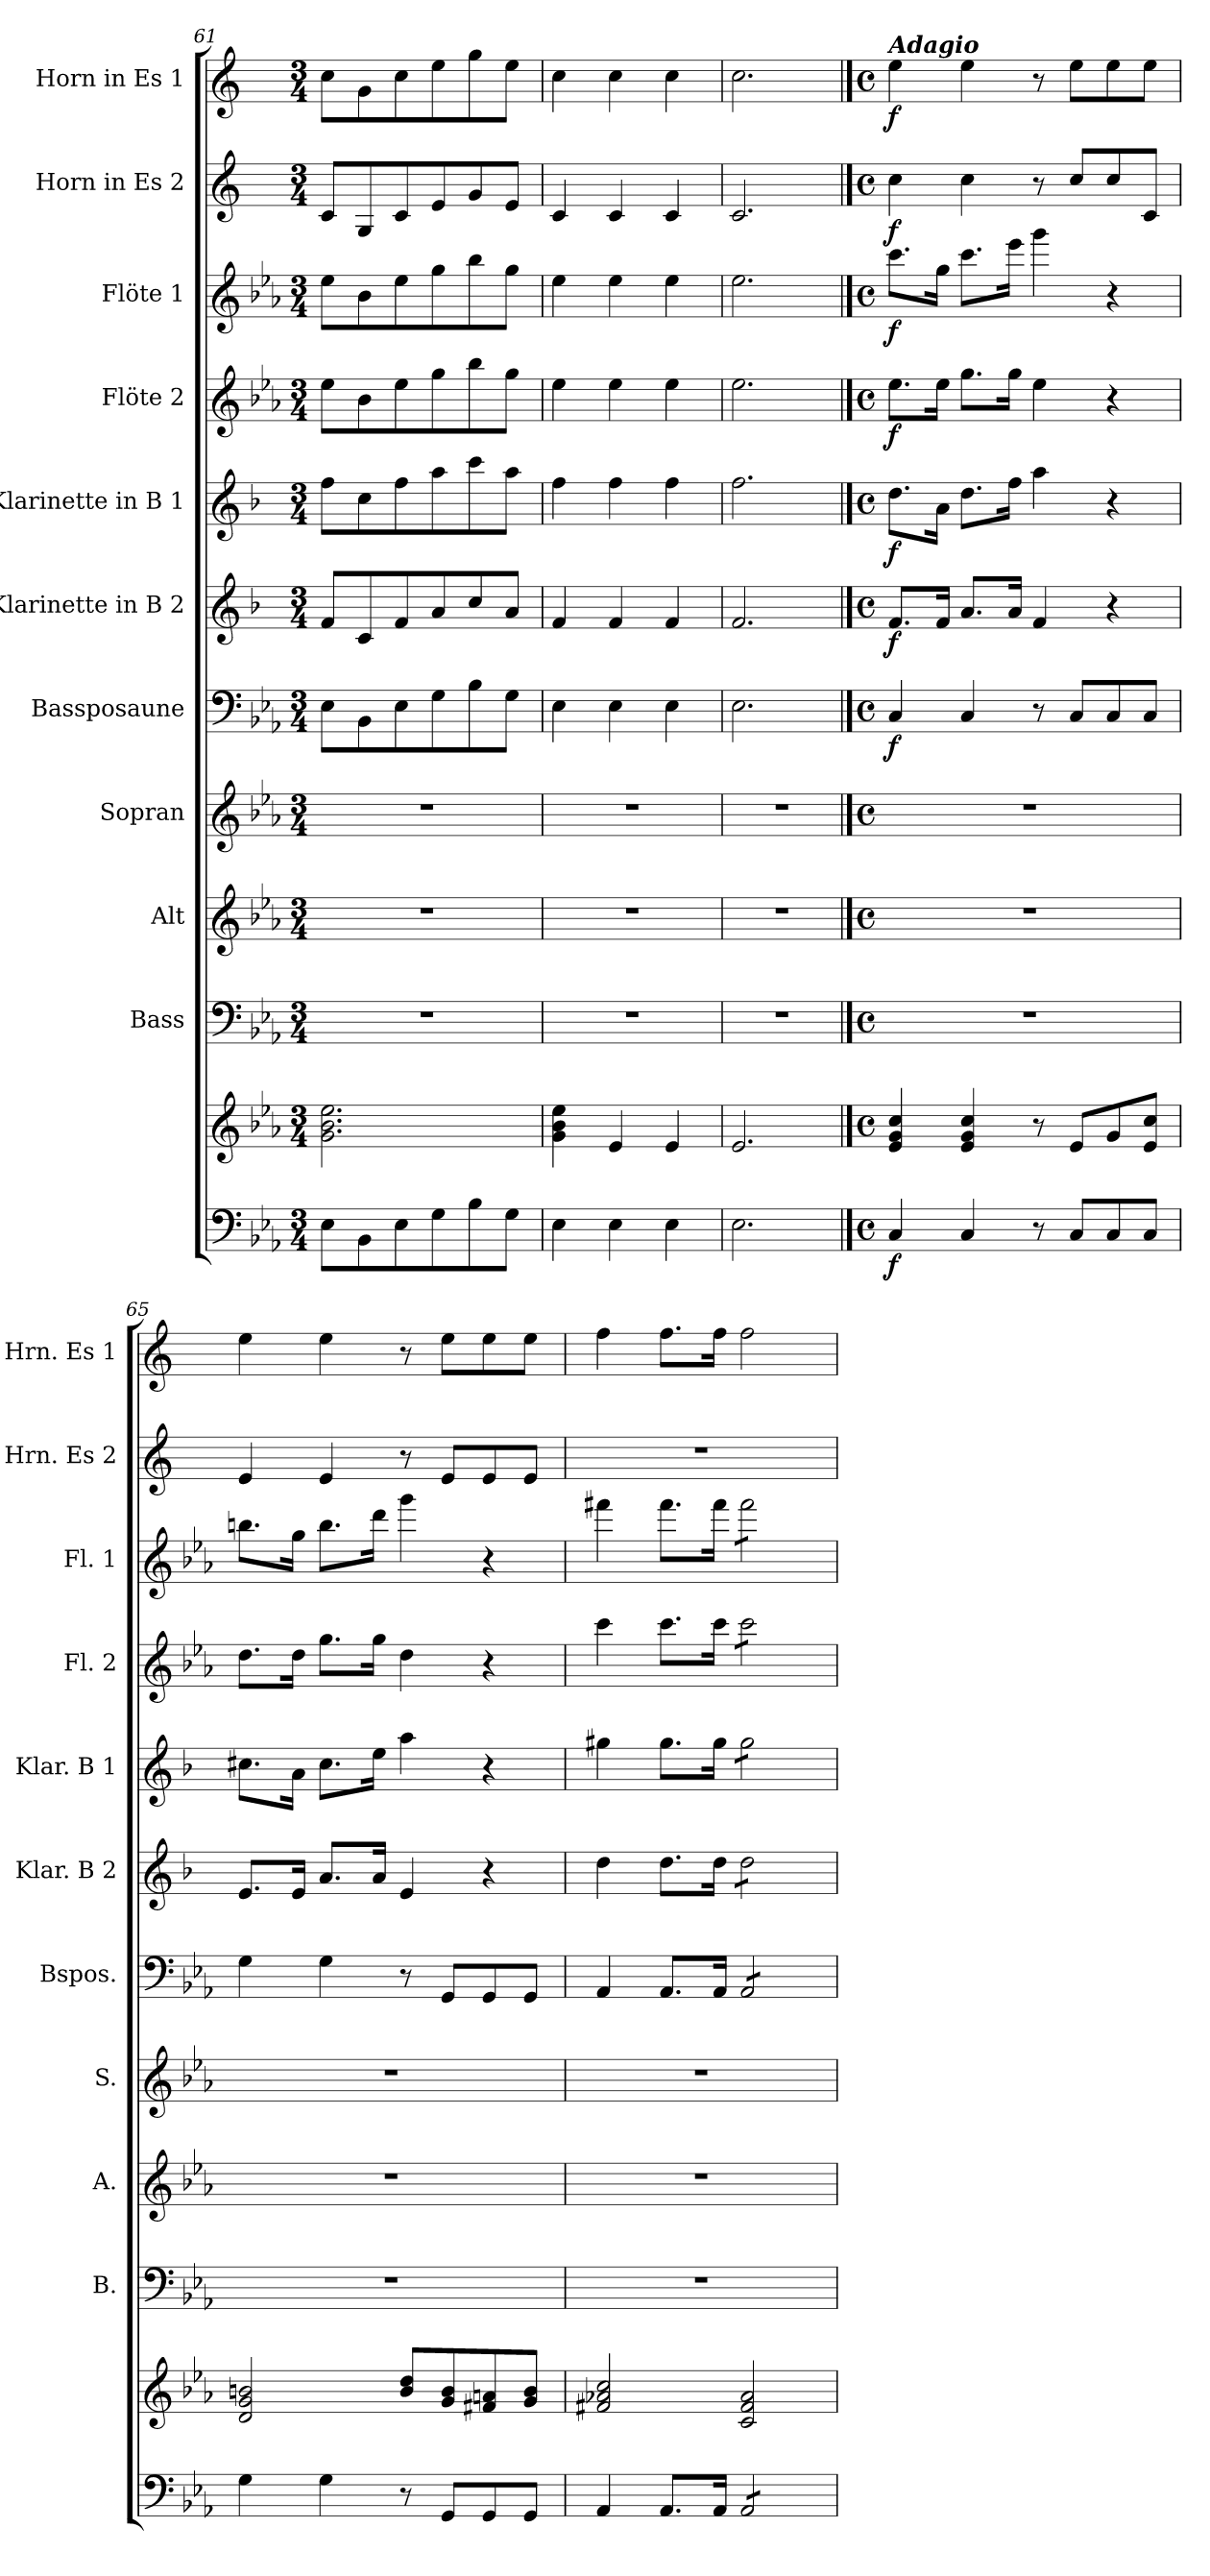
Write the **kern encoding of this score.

**kern	**kern	**dynam	**kern	**kern	**kern	**kern	**dynam	**kern	**dynam	**kern	**dynam	**kern	**dynam	**kern	**dynam	**kern	**dynam	**kern	**dynam
*part11	*part11	*part11	*part10	*part9	*part8	*part7	*part7	*part6	*part6	*part5	*part5	*part4	*part4	*part3	*part3	*part2	*part2	*part1	*part1
*staff12	*staff11	*staff11/12	*staff10	*staff9	*staff8	*staff7	*staff7	*staff6	*staff6	*staff5	*staff5	*staff4	*staff4	*staff3	*staff3	*staff2	*staff2	*staff1	*staff1
*	*	*	*I"Bass	*I"Alt	*I"Sopran	*I"Bassposaune	*	*I"Klarinette in B 2	*	*I"Klarinette in B 1	*	*I"Flöte 2	*	*I"Flöte 1	*	*I"Horn in Es 2	*	*I"Horn in Es 1	*
*	*	*	*I'B.	*I'A.	*I'S.	*I'Bspos.	*	*I'Klar. B 2	*	*I'Klar. B 1	*	*I'Fl. 2	*	*I'Fl. 1	*	*I'Hrn. Es 2	*	*I'Hrn. Es 1	*
*clefF4	*clefG2	*	*clefF4	*clefG2	*clefG2	*clefF4	*	*clefG2	*	*clefG2	*	*clefG2	*	*clefG2	*	*clefG2	*	*clefG2	*
*	*	*	*	*	*	*	*	*ITrd1c2	*	*ITrd1c2	*	*	*	*	*	*ITrd5c9	*	*ITrd5c9	*
*k[b-e-a-]	*k[b-e-a-]	*	*k[b-e-a-]	*k[b-e-a-]	*k[b-e-a-]	*k[b-e-a-]	*	*k[b-e-a-]	*	*k[b-e-a-]	*	*k[b-e-a-]	*	*k[b-e-a-]	*	*k[b-e-a-]	*	*k[b-e-a-]	*
*E-:	*E-:	*	*E-:	*E-:	*E-:	*E-:	*	*E-:	*	*E-:	*	*E-:	*	*E-:	*	*E-:	*	*E-:	*
*M3/4	*M3/4	*	*M3/4	*M3/4	*M3/4	*M3/4	*	*M3/4	*	*M3/4	*	*M3/4	*	*M3/4	*	*M3/4	*	*M3/4	*
=61	=61	=61	=61	=61	=61	=61	=61	=61	=61	=61	=61	=61	=61	=61	=61	=61	=61	=61	=61
8E-\L	2.g\ 2.b-\ 2.ee-\	.	2.r	2.r	2.r	8E-\L	.	8e-/L	.	8ee-\L	.	8ee-\L	.	8ee-\L	.	8E-/L	.	8e-\L	.
8BB-\	.	.	.	.	.	8BB-\	.	8B-/	.	8b-\	.	8b-\	.	8b-\	.	8BB-/	.	8B-\	.
8E-\	.	.	.	.	.	8E-\	.	8e-/	.	8ee-\	.	8ee-\	.	8ee-\	.	8E-/	.	8e-\	.
8G\	.	.	.	.	.	8G\	.	8g/	.	8gg\	.	8gg\	.	8gg\	.	8G/	.	8g\	.
8B-\	.	.	.	.	.	8B-\	.	8b-/	.	8bb-\	.	8bb-\	.	8bb-\	.	8B-/	.	8b-\	.
8G\J	.	.	.	.	.	8G\J	.	8g/J	.	8gg\J	.	8gg\J	.	8gg\J	.	8G/J	.	8g\J	.
=62	=62	=62	=62	=62	=62	=62	=62	=62	=62	=62	=62	=62	=62	=62	=62	=62	=62	=62	=62
4E-\	4g\ 4b-\ 4ee-\	.	2.r	2.r	2.r	4E-\	.	4e-/	.	4ee-\	.	4ee-\	.	4ee-\	.	4E-/	.	4e-\	.
4E-\	4e-/	.	.	.	.	4E-\	.	4e-/	.	4ee-\	.	4ee-\	.	4ee-\	.	4E-/	.	4e-\	.
4E-\	4e-/	.	.	.	.	4E-\	.	4e-/	.	4ee-\	.	4ee-\	.	4ee-\	.	4E-/	.	4e-\	.
=63	=63	=63	=63	=63	=63	=63	=63	=63	=63	=63	=63	=63	=63	=63	=63	=63	=63	=63	=63
2.E-\	2.e-/	.	2.r	2.r	2.r	2.E-\	.	2.e-/	.	2.ee-\	.	2.ee-\	.	2.ee-\	.	2.E-/	.	2.e-\	.
!!LO:PB:g=z
==64	==64	==64	==64	==64	==64	==64	==64	==64	==64	==64	==64	==64	==64	==64	==64	==64	==64	==64	==64
*M4/4	*M4/4	*	*M4/4	*M4/4	*M4/4	*M4/4	*	*M4/4	*	*M4/4	*	*M4/4	*	*M4/4	*	*M4/4	*	*M4/4	*
*met(c)	*met(c)	*	*met(c)	*met(c)	*met(c)	*met(c)	*	*met(c)	*	*met(c)	*	*met(c)	*	*met(c)	*	*met(c)	*	*met(c)	*
!	!	!	!	!	!	!	!	!	!	!	!	!	!	!	!	!	!	!LO:TX:a:Bi:t=Adagio	!
!	!	!LO:DY:b=2	!	!	!	!	!LO:DY:b	!	!LO:DY:b	!	!LO:DY:b	!	!LO:DY:b	!	!LO:DY:b	!	!LO:DY:b	!	!LO:DY:b
4C/	4e-/ 4g/ 4cc/	f	1r	1r	1r	4C/	f	8.e-/L	f	8.cc\L	f	8.ee-\L	f	8.ccc\L	f	4e-\	f	4g\	f
.	.	.	.	.	.	.	.	16e-/Jk	.	16g\Jk	.	16ee-\Jk	.	16gg\Jk	.	.	.	.	.
4C/	4e-/ 4g/ 4cc/	.	.	.	.	4C/	.	8.g/L	.	8.cc\L	.	8.gg\L	.	8.ccc\L	.	4e-\	.	4g\	.
.	.	.	.	.	.	.	.	16g/Jk	.	16ee-\Jk	.	16gg\Jk	.	16eee-\Jk	.	.	.	.	.
8r	8r	.	.	.	.	8r	.	4e-/	.	4gg\	.	4ee-\	.	4ggg\	.	8r	.	8r	.
8C/L	8e-/L	.	.	.	.	8C/L	.	.	.	.	.	.	.	.	.	8e-/L	.	8g\L	.
8C/	8g/	.	.	.	.	8C/	.	4r	.	4r	.	4r	.	4r	.	8e-/	.	8g\	.
8C/J	8e-/ 8cc/J	.	.	.	.	8C/J	.	.	.	.	.	.	.	.	.	8E-/J	.	8g\J	.
=65	=65	=65	=65	=65	=65	=65	=65	=65	=65	=65	=65	=65	=65	=65	=65	=65	=65	=65	=65
4G\	2d/ 2g/ 2bn/	.	1r	1r	1r	4G\	.	8.d/L	.	8.bn\L	.	8.dd\L	.	8.bbn\L	.	4G/	.	4g\	.
.	.	.	.	.	.	.	.	16d/Jk	.	16g\Jk	.	16dd\Jk	.	16gg\Jk	.	.	.	.	.
4G\	.	.	.	.	.	4G\	.	8.g/L	.	8.b\L	.	8.gg\L	.	8.bb\L	.	4G/	.	4g\	.
.	.	.	.	.	.	.	.	16g/Jk	.	16dd\Jk	.	16gg\Jk	.	16ddd\Jk	.	.	.	.	.
8r	8b/ 8dd/L	.	.	.	.	8r	.	4d/	.	4gg\	.	4dd\	.	4ggg\	.	8r	.	8r	.
8GG/L	8g/ 8b/	.	.	.	.	8GG/L	.	.	.	.	.	.	.	.	.	8G/L	.	8g\L	.
8GG/	8f#X/ 8an/	.	.	.	.	8GG/	.	4r	.	4r	.	4r	.	4r	.	8G/	.	8g\	.
8GG/J	8g/ 8b/J	.	.	.	.	8GG/J	.	.	.	.	.	.	.	.	.	8G/J	.	8g\J	.
=66	=66	=66	=66	=66	=66	=66	=66	=66	=66	=66	=66	=66	=66	=66	=66	=66	=66	=66	=66
4AA-/	2f#X/ 2a-X/ 2cc/	.	1r	1r	1r	4AA-/	.	4cc\	.	4ff#X\	.	4ccc\	.	4fff#X\	.	1r	.	4a-\	.
8.AA-/L	.	.	.	.	.	8.AA-/L	.	8.cc\L	.	8.ff#\L	.	8.ccc\L	.	8.fff#\L	.	.	.	8.a-\L	.
16AA-/Jk	.	.	.	.	.	16AA-/Jk	.	16cc\Jk	.	16ff#\Jk	.	16ccc\Jk	.	16fff#\Jk	.	.	.	16a-\Jk	.
*tremolo	*	*	*	*	*	*	*	*	*	*	*	*	*	*	*	*	*	*	*
*	*	*	*	*	*	*tremolo	*	*	*	*	*	*	*	*	*	*	*	*	*
*	*	*	*	*	*	*	*	*tremolo	*	*	*	*	*	*	*	*	*	*	*
*	*	*	*	*	*	*	*	*	*	*tremolo	*	*	*	*	*	*	*	*	*
*	*	*	*	*	*	*	*	*	*	*	*	*tremolo	*	*	*	*	*	*	*
*	*	*	*	*	*	*	*	*	*	*	*	*	*	*tremolo	*	*	*	*	*
8AA-/L	2c/ 2f#/ 2a-/	.	.	.	.	8AA-/L	.	8cc\L	.	8ff#\L	.	8ccc\L	.	8fff#\L	.	.	.	2a-\	.
8AA-/	.	.	.	.	.	8AA-/	.	8cc\	.	8ff#\	.	8ccc\	.	8fff#\	.	.	.	.	.
8AA-/	.	.	.	.	.	8AA-/	.	8cc\	.	8ff#\	.	8ccc\	.	8fff#\	.	.	.	.	.
8AA-/J	.	.	.	.	.	8AA-/J	.	8cc\J	.	8ff#\J	.	8ccc\J	.	8fff#\J	.	.	.	.	.
*	*	*	*	*	*	*	*	*	*	*	*	*	*	*Xtremolo	*	*	*	*	*
*	*	*	*	*	*	*	*	*	*	*	*	*Xtremolo	*	*	*	*	*	*	*
*	*	*	*	*	*	*	*	*	*	*Xtremolo	*	*	*	*	*	*	*	*	*
*	*	*	*	*	*	*	*	*Xtremolo	*	*	*	*	*	*	*	*	*	*	*
*	*	*	*	*	*	*Xtremolo	*	*	*	*	*	*	*	*	*	*	*	*	*
*Xtremolo	*	*	*	*	*	*	*	*	*	*	*	*	*	*	*	*	*	*	*
=	=	=	=	=	=	=	=	=	=	=	=	=	=	=	=	=	=	=	=
*-	*-	*-	*-	*-	*-	*-	*-	*-	*-	*-	*-	*-	*-	*-	*-	*-	*-	*-	*-
